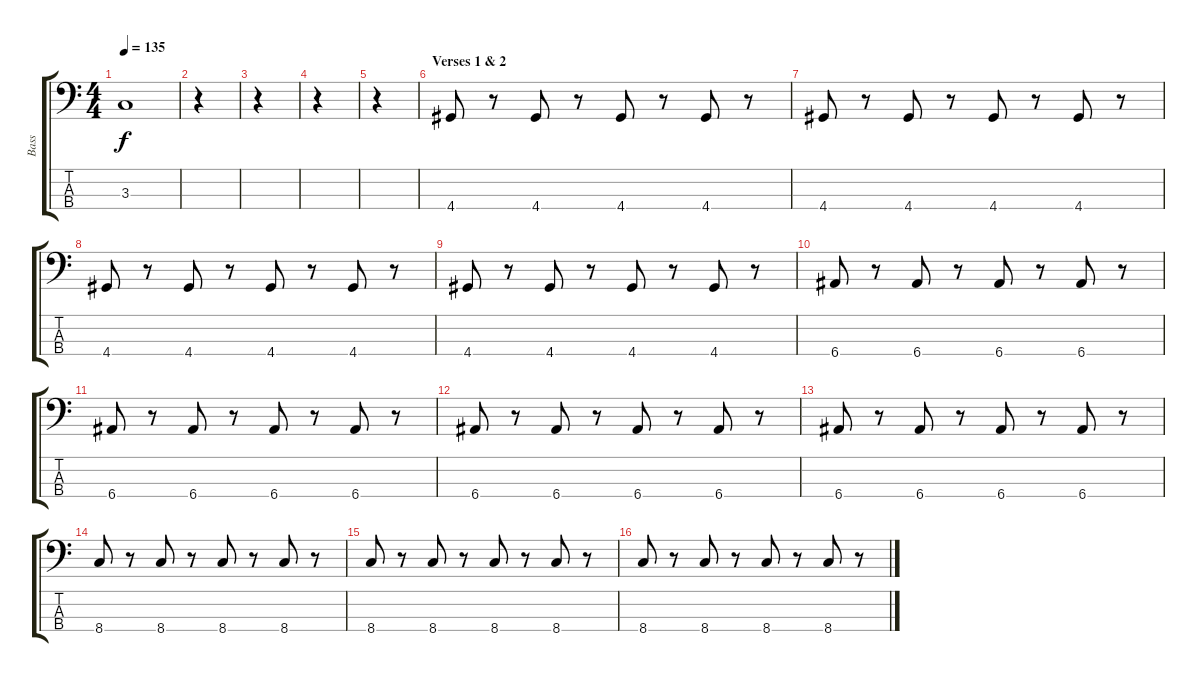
\track ("Bass" "Bass") {instrument electricbassfinger}
\staff {score tabs}
\tuning (G2 D2 A1 E1) {hide}
\ts (4 4)
\tempo 135
\clef f4
\ks c
3.3.1{dy f} |
r.4 |
r.4 |
r.4 |
r.4 |
\section ("" "Verses 1 & 2")
4.4.8 r.8 4.4.8 r.8 4.4.8 r.8 4.4.8 r.8 |
4.4.8 r.8 4.4.8 r.8 4.4.8 r.8 4.4.8 r.8 |
4.4.8 r.8 4.4.8 r.8 4.4.8 r.8 4.4.8 r.8 |
4.4.8 r.8 4.4.8 r.8 4.4.8 r.8 4.4.8 r.8 |
6.4.8 r.8 6.4.8 r.8 6.4.8 r.8 6.4.8 r.8 |
6.4.8 r.8 6.4.8 r.8 6.4.8 r.8 6.4.8 r.8 |
6.4.8 r.8 6.4.8 r.8 6.4.8 r.8 6.4.8 r.8 |
6.4.8 r.8 6.4.8 r.8 6.4.8 r.8 6.4.8 r.8 |
8.4.8 r.8 8.4.8 r.8 8.4.8 r.8 8.4.8 r.8 |
8.4.8 r.8 8.4.8 r.8 8.4.8 r.8 8.4.8 r.8 |
8.4.8 r.8 8.4.8 r.8 8.4.8 r.8 8.4.8 r.8
